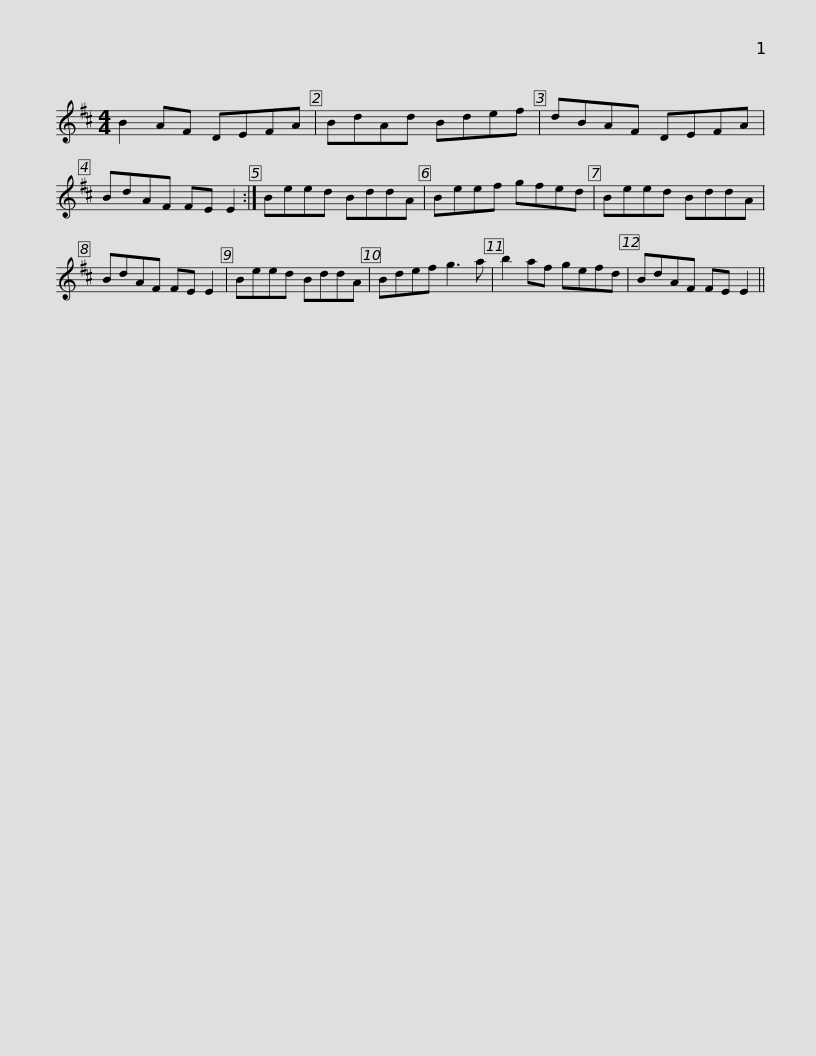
X:1
L:1/8
M:4/4
I:linebreak $
K:D
V:1 treble
V:1
 B2 AF DEFA | BdAd Bdef | dBAF DEFA | BdAF FE E2 :| Beed BddA |$ %5
 Beef gfed | Beed BddA | BdAF FE E2 | Beed BddA | Bdef g3 a | %10
 b2 af gefd |$ BdAF FE E2 || %12
